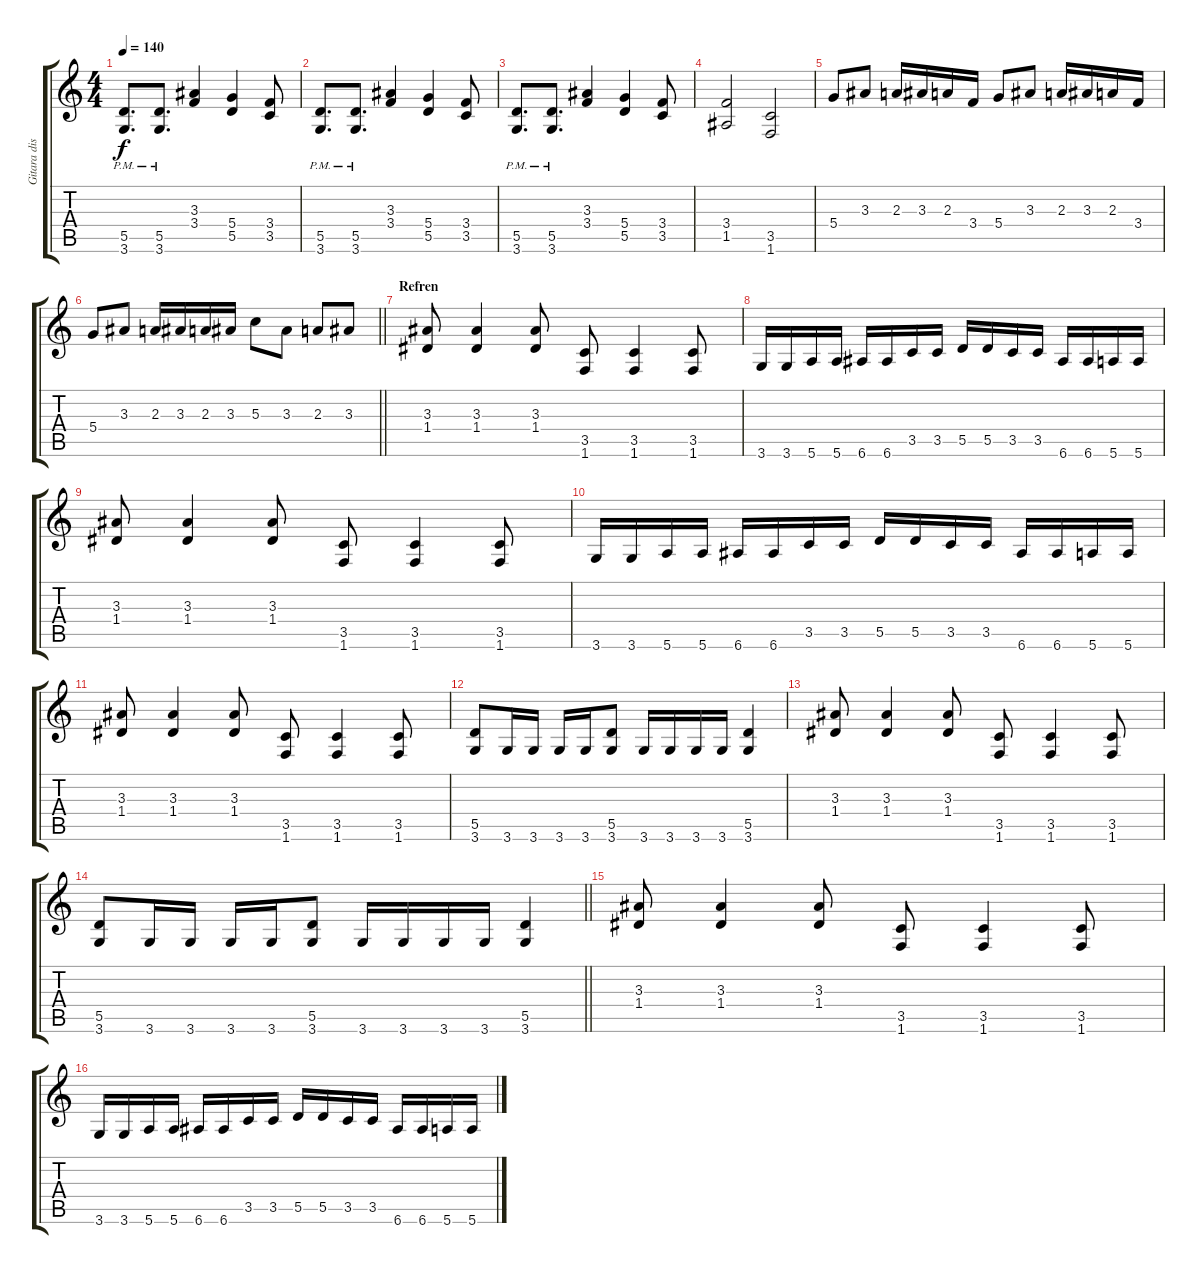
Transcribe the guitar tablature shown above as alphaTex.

\track ("Gitara dist" "Gitara dis") {instrument overdrivenguitar}
\staff {score tabs}
\tuning (E4 B3 G3 D3 A2 E2) {hide}
\ts (4 4)
\tempo 140
\clef g2
\ks c
(5.5 3.6{pm}).8{d dy f} (5.5 3.6{pm}).8{d} (3.3 3.4).4 (5.4 5.5).4 (3.4 3.5).8 |
(5.5{pm} 3.6{pm}).8{d} (5.5{pm} 3.6{pm}).8{d} (3.3 3.4).4 (5.4 5.5).4 (3.4 3.5).8 |
(5.5{pm} 3.6{pm}).8{d} (5.5{pm} 3.6{pm}).8{d} (3.3 3.4).4 (5.4 5.5).4 (3.4 3.5).8 |
(3.4 1.5).2 (3.5 1.6).2 |
5.4.8 3.3.8 2.3.16 3.3.16 2.3.16 3.4.16 5.4.8 3.3.8 2.3.16 3.3.16 2.3.16 3.4.16 |
\barLineRight lightlight
5.4.8 3.3.8 2.3.16 3.3.16 2.3.16 3.3.16 5.3.8 3.3.8 2.3.8 3.3.8 |
\section ("" "Refren")
(3.3 1.4).8 (3.3 1.4).4 (3.3 1.4).8 (3.5 1.6).8 (3.5 1.6).4 (3.5 1.6).8 |
3.6.16 3.6.16 5.6.16 5.6.16 6.6.16 6.6.16 3.5.16 3.5.16 5.5.16 5.5.16 3.5.16 3.5.16 6.6.16 6.6.16 5.6.16 5.6.16 |
(3.3 1.4).8 (3.3 1.4).4 (3.3 1.4).8 (3.5 1.6).8 (3.5 1.6).4 (3.5 1.6).8 |
3.6.16 3.6.16 5.6.16 5.6.16 6.6.16 6.6.16 3.5.16 3.5.16 5.5.16 5.5.16 3.5.16 3.5.16 6.6.16 6.6.16 5.6.16 5.6.16 |
(3.3 1.4).8 (3.3 1.4).4 (3.3 1.4).8 (3.5 1.6).8 (3.5 1.6).4 (3.5 1.6).8 |
(5.5 3.6).8 3.6.16 3.6.16 3.6.16 3.6.16 (5.5 3.6).8 3.6.16 3.6.16 3.6.16 3.6.16 (5.5 3.6).4 |
(3.3 1.4).8 (3.3 1.4).4 (3.3 1.4).8 (3.5 1.6).8 (3.5 1.6).4 (3.5 1.6).8 |
\barLineRight lightlight
(5.5 3.6).8 3.6.16 3.6.16 3.6.16 3.6.16 (5.5 3.6).8 3.6.16 3.6.16 3.6.16 3.6.16 (5.5 3.6).4 |
(3.3 1.4).8 (3.3 1.4).4 (3.3 1.4).8 (3.5 1.6).8 (3.5 1.6).4 (3.5 1.6).8 |
3.6.16 3.6.16 5.6.16 5.6.16 6.6.16 6.6.16 3.5.16 3.5.16 5.5.16 5.5.16 3.5.16 3.5.16 6.6.16 6.6.16 5.6.16 5.6.16
